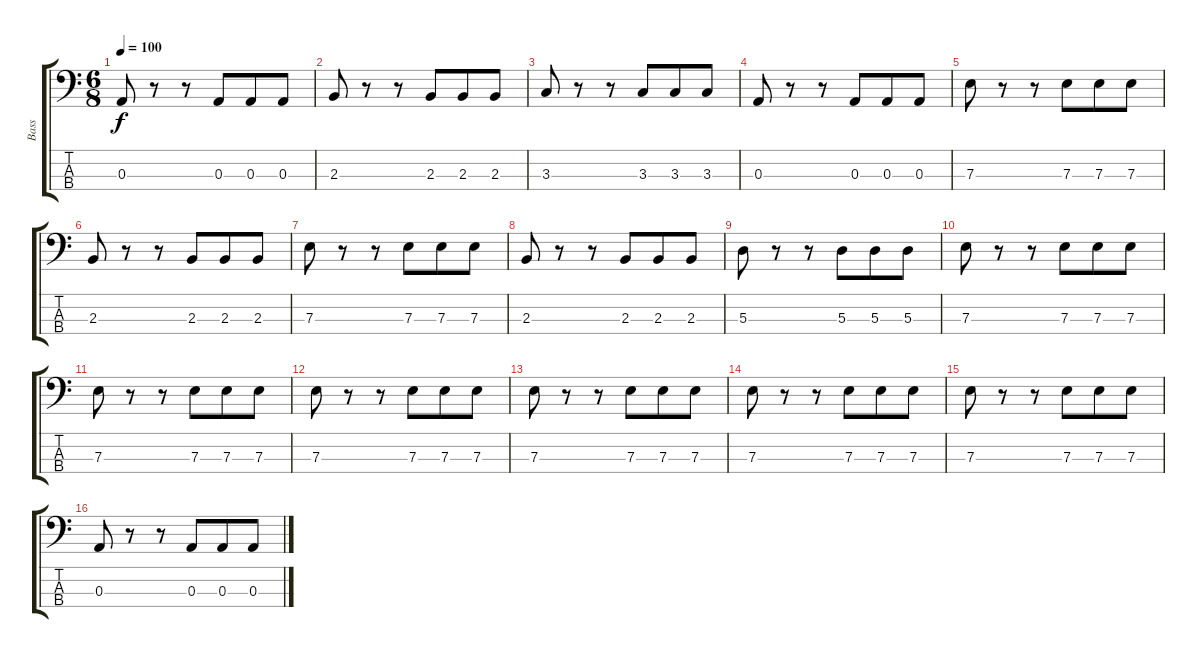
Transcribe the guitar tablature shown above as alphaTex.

\track ("Bass" "Bass") {instrument electricbassfinger}
\staff {score tabs}
\tuning (G2 D2 A1 E1) {hide}
\ts (6 8)
\tempo 100
\clef f4
\ks c
0.3.8{dy f} r.8 r.8 0.3.8 0.3.8 0.3.8 |
2.3.8 r.8 r.8 2.3.8 2.3.8 2.3.8 |
3.3.8 r.8 r.8 3.3.8 3.3.8 3.3.8 |
0.3.8 r.8 r.8 0.3.8 0.3.8 0.3.8 |
7.3.8 r.8 r.8 7.3.8 7.3.8 7.3.8 |
2.3.8 r.8 r.8 2.3.8 2.3.8 2.3.8 |
7.3.8 r.8 r.8 7.3.8 7.3.8 7.3.8 |
2.3.8 r.8 r.8 2.3.8 2.3.8 2.3.8 |
5.3.8 r.8 r.8 5.3.8 5.3.8 5.3.8 |
7.3.8 r.8 r.8 7.3.8 7.3.8 7.3.8 |
7.3.8 r.8 r.8 7.3.8 7.3.8 7.3.8 |
7.3.8 r.8 r.8 7.3.8 7.3.8 7.3.8 |
7.3.8 r.8 r.8 7.3.8 7.3.8 7.3.8 |
7.3.8 r.8 r.8 7.3.8 7.3.8 7.3.8 |
7.3.8 r.8 r.8 7.3.8 7.3.8 7.3.8 |
0.3.8 r.8 r.8 0.3.8 0.3.8 0.3.8
